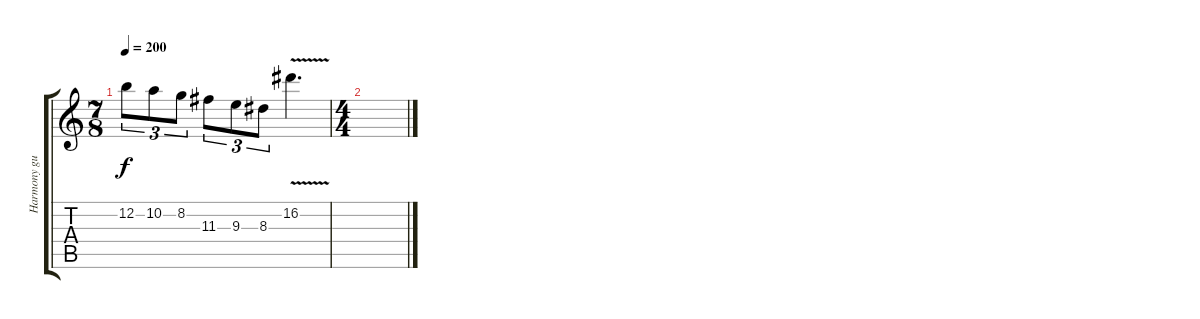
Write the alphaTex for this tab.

\track ("Harmony guitar" "Harmony gu") {instrument distortionguitar}
\staff {score tabs}
\tuning (E4 B3 G3 D3 A2 E2) {hide}
\ts (7 8)
\tempo 200
\clef g2
\ks c
12.2.8{tu (3 2) dy f} 10.2.8{tu (3 2)} 8.2.8{tu (3 2)} 11.3.8{tu (3 2)} 9.3.8{tu (3 2)} 8.3.8{tu (3 2)} 16.2{v}.4{d} |
\ts (4 4)
